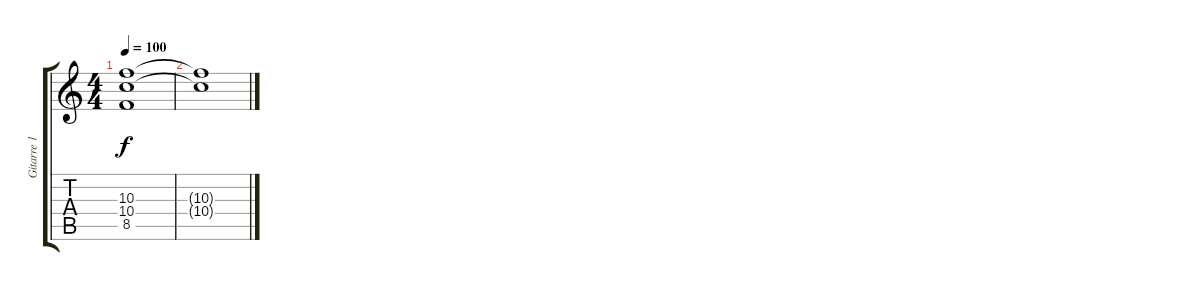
\track ("Gitarre 1" "Gitarre 1") {instrument distortionguitar}
\staff {score tabs}
\tuning (E4 B3 G3 D3 A2 E2) {hide}
\ts (4 4)
\tempo 100
\clef g2
\ks c
(10.3 10.4 8.5).1{dy f} |
(10.3{t} 10.4{t}).1
